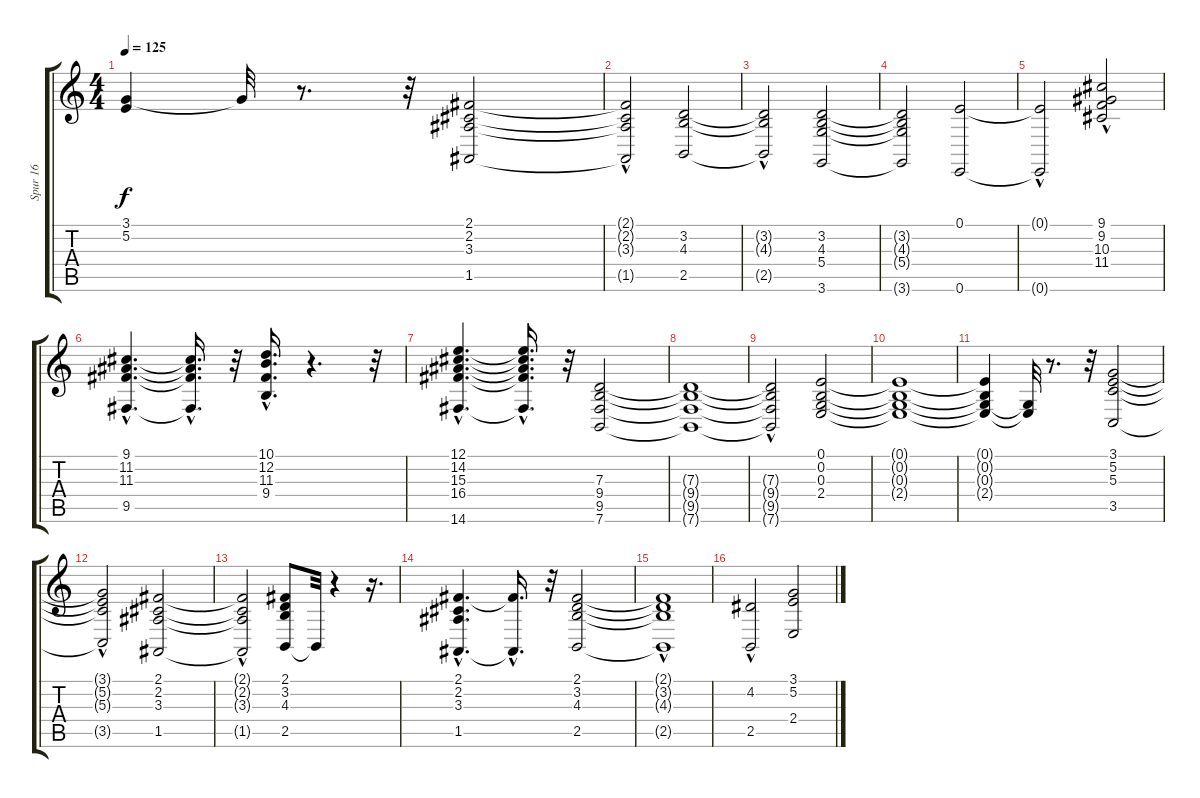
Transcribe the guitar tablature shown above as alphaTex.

\track ("Spur 16" "Spur 16") {instrument electricpiano1}
\staff {score tabs}
\tuning (E4 B3 G3 D3 A2 E2) {hide}
\ts (4 4)
\tempo 125
\clef g2
\ks c
(3.1{t} 5.2{t}).4{dy f} 3.1{t}.32 r.8{d} r.32 (2.1 2.2 3.3 1.5).2 |
(2.1{t} 2.2{hac t} 3.3{hac t} 1.5{t}).2 (3.2 4.3 2.5).2 |
(3.2{hac t} 4.3{hac t} 2.5{t}).2 (3.2 4.3 5.4 3.6).2 |
(3.2{t} 4.3{t} 5.4{t} 3.6{t}).2 (0.1 0.6).2 |
(0.1{t} 0.6{hac t}).2 (9.1{hac} 9.2{hac} 10.3{hac} 11.4).2 |
(9.1{hac} 11.2{hac} 11.3{hac} 9.5{hac}).4{d} (9.1{hac t} 11.2{hac t} 11.3{hac t} 9.5{t}).16{d} r.32 (10.1 12.2 11.3 9.4{hac}).16{d} r.4{d} r.32 |
(12.1{hac} 14.2{hac} 15.3{hac} 16.4{hac} 14.6{hac}).4{d} (12.1{t} 14.2{t} 15.3{hac t} 16.4{t} 14.6{t}).16{d} r.32 (7.3 9.4 9.5 7.6).2 |
(7.3{t} 9.4{t} 9.5{t} 7.6{t}).1 |
(7.3{hac t} 9.4{hac t} 9.5{t} 7.6{t}).2 (0.1 0.2 0.3 2.4).2 |
(0.1{t} 0.2{t} 0.3{t} 2.4{t}).1 |
(0.1{t} 0.2{t} 0.3{t} 2.4{t}).4 (0.3{t} 2.4{t}).32 r.8{d} r.32 (3.1 5.2 5.3 3.5).2 |
(3.1{hac t} 5.2{hac t} 5.3{hac t} 3.5{t}).2 (2.1 2.2 3.3 1.5).2 |
(2.1{hac t} 2.2{hac t} 3.3{hac t} 1.5{t}).2 (2.1 3.2 4.3 2.5).8 2.5{t}.32 r.4 r.16{d} |
(2.1{hac} 2.2 3.3{hac} 1.5{hac}).4{d} (2.1{t} 1.5{hac t}).16{d} r.32 (2.1 3.2 4.3 2.5).2 |
(2.1{t} 3.2{hac t} 4.3{t} 2.5{hac t}).1 |
(4.2{hac} 2.5).2 (3.1 5.2 2.4).2
